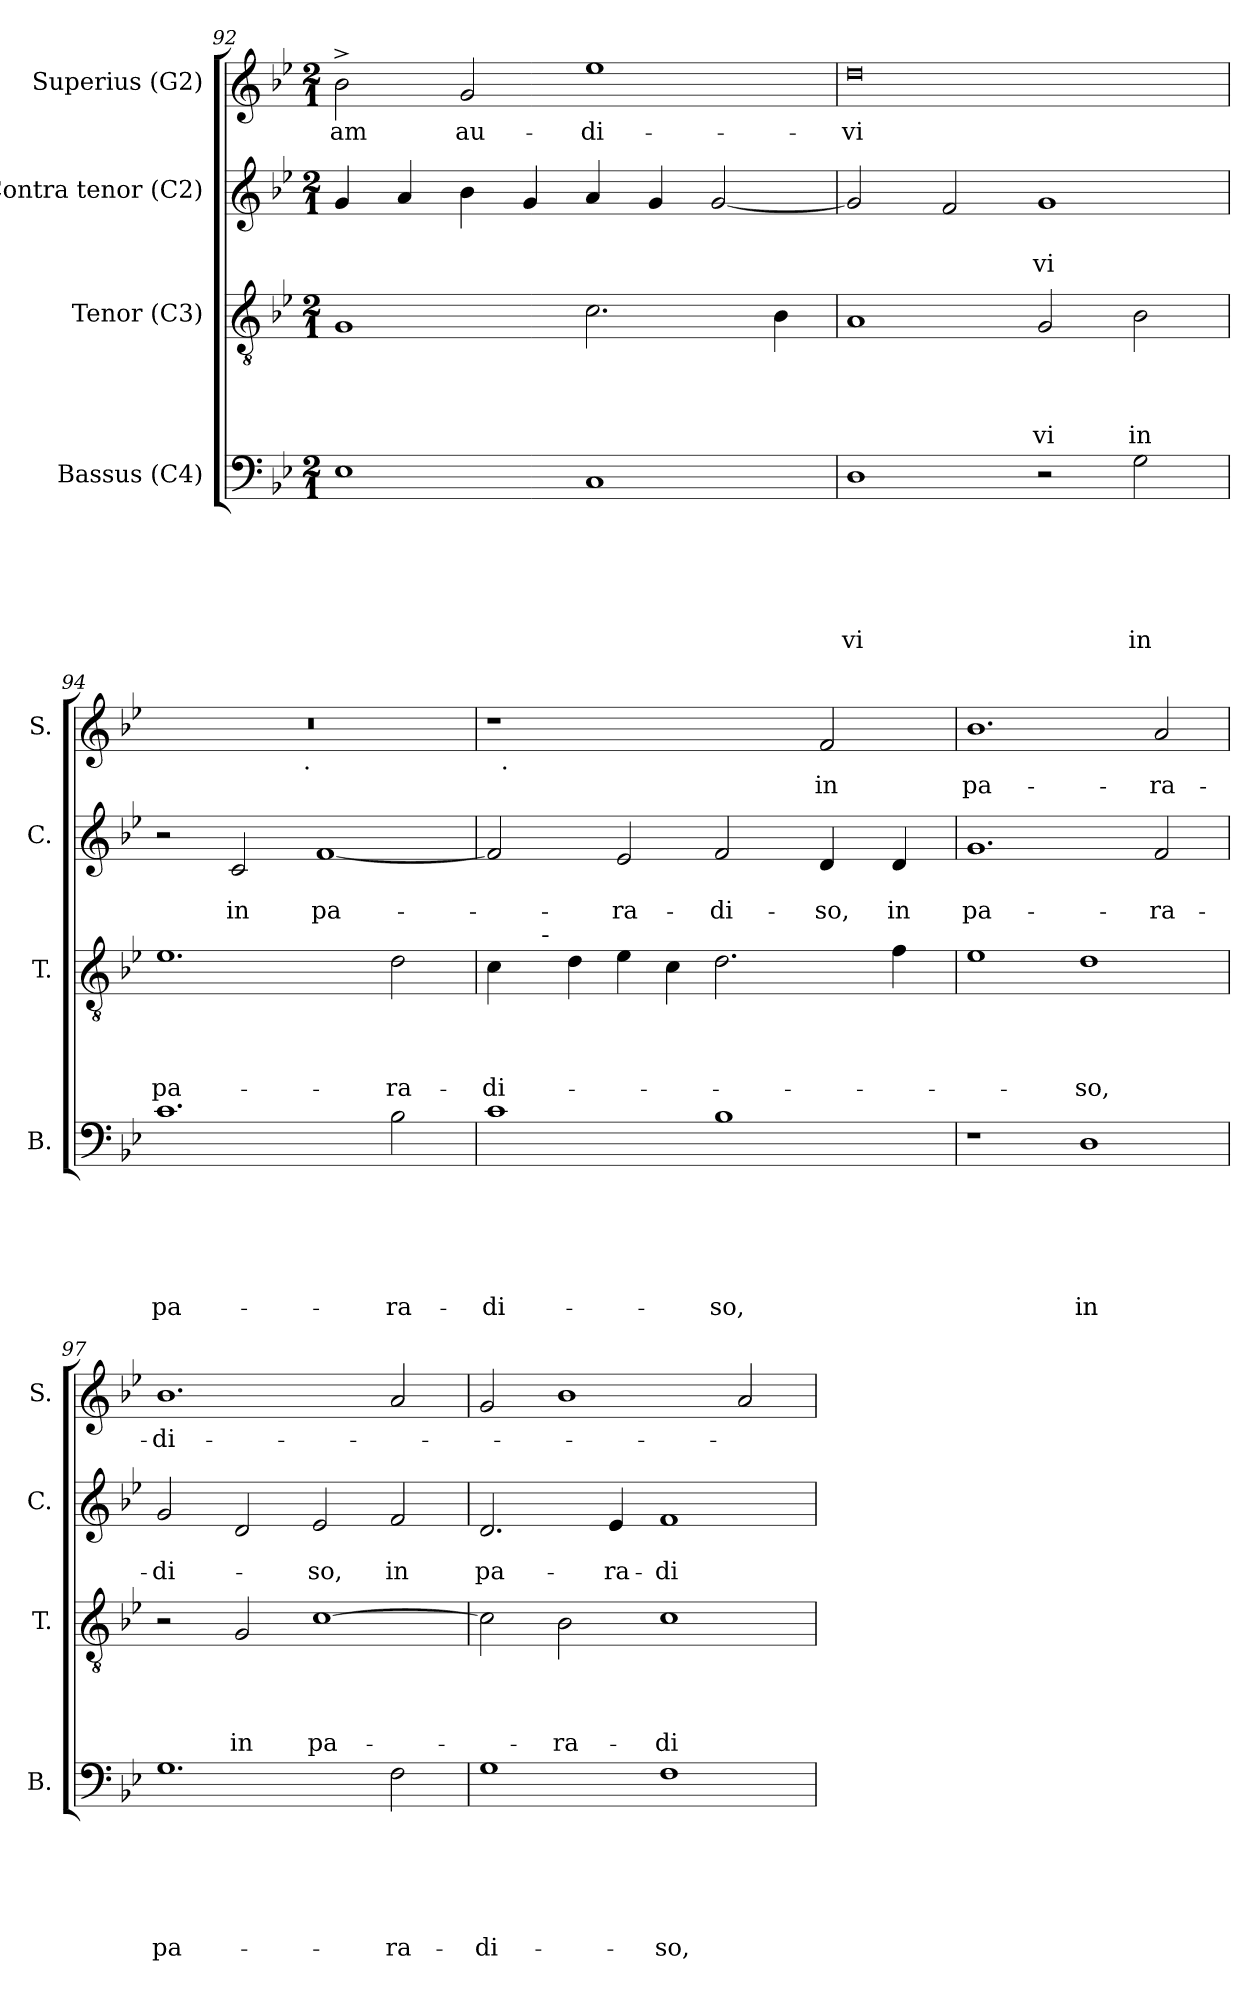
**kern	**text	**text	**text	**text	**text	**text	**kern	**text	**text	**text	**text	**kern	**text	**text	**kern	**text
*part4	*part4	*part4	*part4	*part4	*part4	*part4	*part3	*part3	*part3	*part3	*part3	*part2	*part2	*part2	*part1	*part1
*staff4	*staff4	*staff4	*staff4	*staff4	*staff4	*staff4	*staff3	*staff3	*staff3	*staff3	*staff3	*staff2	*staff2	*staff2	*staff1	*staff1
*I"Bassus (C4)	*	*	*	*	*	*	*I"Tenor (C3)	*	*	*	*	*I"Contra tenor (C2)	*	*	*I"Superius (G2)	*
*I'B.	*	*	*	*	*	*	*I'T.	*	*	*	*	*I'C.	*	*	*I'S.	*
*clefF4	*	*	*	*	*	*	*clefGv2	*	*	*	*	*clefG2	*	*	*clefG2	*
*k[b-e-]	*	*	*	*	*	*	*k[b-e-]	*	*	*	*	*k[b-e-]	*	*	*k[b-e-]	*
*B-:	*	*	*	*	*	*	*B-:	*	*	*	*	*B-:	*	*	*B-:	*
*M2/1	*	*	*	*	*	*	*M2/1	*	*	*	*	*M2/1	*	*	*M2/1	*
=92	=92	=92	=92	=92	=92	=92	=92	=92	=92	=92	=92	=92	=92	=92	=92	=92
!	!	!	!	!	!	!	!	!	!	!	!	!	!	!	!	!LO:LY:b
1E-	.	.	.	.	.	.	1G	.	.	.	.	4g/	.	.	2b-^>\	-am
.	.	.	.	.	.	.	.	.	.	.	.	4a/	.	.	.	.
!	!	!	!	!	!	!	!	!	!	!	!	!	!	!	!	!LO:LY:b
.	.	.	.	.	.	.	.	.	.	.	.	4b-\	.	.	2g/	au-
.	.	.	.	.	.	.	.	.	.	.	.	4g/	.	.	.	.
!	!	!	!	!	!	!	!	!	!	!	!	!	!	!	!	!LO:LY:b
1C	.	.	.	.	.	.	2.c\	.	.	.	.	4a/	.	.	1ee-	-di-
.	.	.	.	.	.	.	.	.	.	.	.	4g/	.	.	.	.
.	.	.	.	.	.	.	.	.	.	.	.	[<2g/	.	.	.	.
.	.	.	.	.	.	.	4B-\	.	.	.	.	.	.	.	.	.
=93	=93	=93	=93	=93	=93	=93	=93	=93	=93	=93	=93	=93	=93	=93	=93	=93
!	!	!	!	!	!	!LO:LY:b	!	!	!	!	!	!	!	!	!	!LO:LY:b:rj
1D	.	.	.	.	.	-vi	1A	.	.	.	.	2g/]	.	.	0dd	-vi
.	.	.	.	.	.	.	.	.	.	.	.	2f/	.	.	.	.
!	!	!	!	!	!	!	!	!	!	!	!LO:LY:b	!	!	!LO:LY:b	!	!
2r	.	.	.	.	.	.	2G/	.	.	.	-vi	1g	.	-vi	.	.
!	!	!	!	!	!	!LO:LY:b	!	!	!	!	!LO:LY:b	!	!	!	!	!
2G\	.	.	.	.	.	in	2B-\	.	.	.	in	.	.	.	.	.
=94	=94	=94	=94	=94	=94	=94	=94	=94	=94	=94	=94	=94	=94	=94	=94	=94
!	!	!	!	!	!	!LO:LY:b	!	!	!	!	!LO:LY:b	!	!	!	!	!
*	*	*	*	*	*	*	*	*	*	*	*	*	*	*	*^	*
1.c	.	.	.	.	.	pa-	1.e-	.	.	.	pa-	2r	.	.	0r	2ryy	.
!	!	!	!	!	!	!	!	!	!	!	!	!	!	!LO:LY:b	!	!	!
.	.	.	.	.	.	.	.	.	.	.	.	2c/	.	in	.	4...ryy	.
!	!	!	!	!	!	!	!	!	!	!	!	!	!	!	!	!LO:TX:b:t=.	!
.	.	.	.	.	.	.	.	.	.	.	.	.	.	.	.	1ryy	.
!	!	!	!	!	!	!	!	!	!	!	!	!	!	!LO:LY:b	!	!	!
.	.	.	.	.	.	.	.	.	.	.	.	[>1f	.	pa-	.	.	.
!	!	!	!	!	!	!LO:LY:b	!	!	!	!	!LO:LY:b	!	!	!	!	!	!
2B-\	.	.	.	.	.	-ra-	2d\	.	.	.	-ra-	.	.	.	.	.	.
.	.	.	.	.	.	.	.	.	.	.	.	.	.	.	.	32ryy	.
!!LO:PB:g=z	!!
=95	=95	=95	=95	=95	=95	=95	=95	=95	=95	=95	=95	=95	=95	=95	=95	=95	=95
!	!	!	!	!	!	!LO:LY:b	!	!	!	!	!LO:LY:b	!	!	!	!	!	!
*	*	*	*	*	*	*	*^	*	*	*	*	*	*	*	*	*	*
1c	.	.	.	.	.	-di-	4c\	8ryy	.	.	.	-di-	2f/]	.	.	1r	32ryy	.
!	!	!	!	!	!	!	!	!	!	!	!	!	!	!	!	!	!LO:TX:b:t=.	!
.	.	.	.	.	.	.	.	.	.	.	.	.	.	.	.	.	1ryy	.
.	.	.	.	.	.	.	.	32ryy	.	.	.	.	.	.	.	.	.	.
!	!	!	!	!	!	!	!	!LO:TX:a:t=-	!	!	!	!	!	!	!	!	!	!
.	.	.	.	.	.	.	.	1ryy	.	.	.	.	.	.	.	.	.	.
.	.	.	.	.	.	.	4d\	.	.	.	.	.	.	.	.	.	.	.
!	!	!	!	!	!	!	!	!	!	!	!	!	!	!	!LO:LY:b	!	!	!
.	.	.	.	.	.	.	4e-\	.	.	.	.	.	2e-/	.	-ra-	.	.	.
.	.	.	.	.	.	.	4c\	.	.	.	.	.	.	.	.	.	.	.
!	!	!	!	!	!	!LO:LY:b	!	!	!	!	!	!	!	!	!LO:LY:b	!	!	!
1B-	.	.	.	.	.	-so,	2.d\	.	.	.	.	.	2f/	.	-di-	2ryy	.	.
.	.	.	.	.	.	.	.	.	.	.	.	.	.	.	.	.	2ryy	.
.	.	.	.	.	.	.	.	2ryy	.	.	.	.	.	.	.	.	.	.
!	!	!	!	!	!	!	!	!	!	!	!	!	!	!	!LO:LY:b	!	!	!LO:LY:b
.	.	.	.	.	.	.	.	.	.	.	.	.	4d/	.	-so,	2f/	.	in
.	.	.	.	.	.	.	.	.	.	.	.	.	.	.	.	.	4...ryy	.
.	.	.	.	.	.	.	.	4ryy	.	.	.	.	.	.	.	.	.	.
!	!	!	!	!	!	!	!	!	!	!	!	!	!	!	!LO:LY:b	!	!	!
.	.	.	.	.	.	.	4f\	.	.	.	.	.	4d/	.	in	.	.	.
.	.	.	.	.	.	.	.	16.ryy	.	.	.	.	.	.	.	.	.	.
=96	=96	=96	=96	=96	=96	=96	=96	=96	=96	=96	=96	=96	=96	=96	=96	=96	=96	=96
!	!	!	!	!	!	!	!	!	!	!	!	!	!	!	!LO:LY:b	!	!	!LO:LY:b
*	*	*	*	*	*	*	*v	*v	*	*	*	*	*	*	*	*v	*v	*
1r	.	.	.	.	.	.	1e-	.	.	.	.	1.g	.	pa-	1.b-	pa-
!	!	!	!	!	!	!LO:LY:b	!	!	!	!	!LO:LY:b	!	!	!	!	!
1D	.	.	.	.	.	in	1d	.	.	.	-so,	.	.	.	.	.
!	!	!	!	!	!	!	!	!	!	!	!	!	!	!LO:LY:b	!	!LO:LY:b
.	.	.	.	.	.	.	.	.	.	.	.	2f/	.	-ra-	2a/	-ra-
=97	=97	=97	=97	=97	=97	=97	=97	=97	=97	=97	=97	=97	=97	=97	=97	=97
!	!	!	!	!	!	!LO:LY:b	!	!	!	!	!	!	!	!LO:LY:b	!	!LO:LY:b
1.G	.	.	.	.	.	pa-	2r	.	.	.	.	2g/	.	-di-	1.b-	-di-
!	!	!	!	!	!	!	!	!	!	!	!LO:LY:b	!	!	!	!	!
.	.	.	.	.	.	.	2G/	.	.	.	in	2d/	.	.	.	.
!	!	!	!	!	!	!	!	!	!	!	!LO:LY:b	!	!	!LO:LY:b	!	!
.	.	.	.	.	.	.	[>1c	.	.	.	pa-	2e-/	.	-so,	.	.
!	!	!	!	!	!	!LO:LY:b	!	!	!	!	!	!	!	!LO:LY:b	!	!
2F\	.	.	.	.	.	-ra-	.	.	.	.	.	2f/	.	in	2a/	.
=98	=98	=98	=98	=98	=98	=98	=98	=98	=98	=98	=98	=98	=98	=98	=98	=98
!	!	!	!	!	!	!LO:LY:b	!	!	!	!	!	!	!	!LO:LY:b	!	!
1G	.	.	.	.	.	-di-	2c\]	.	.	.	.	2.d/	.	pa-	2g/	.
!	!	!	!	!	!	!	!	!	!	!	!LO:LY:b	!	!	!	!	!
.	.	.	.	.	.	.	2B-\	.	.	.	-ra-	.	.	.	1b-	.
!	!	!	!	!	!	!	!	!	!	!	!	!	!	!LO:LY:b	!	!
.	.	.	.	.	.	.	.	.	.	.	.	4e-/	.	-ra-	.	.
!	!	!	!	!	!	!LO:LY:b	!	!	!	!	!LO:LY:b	!	!	!LO:LY:b	!	!
1F	.	.	.	.	.	-so,	1c	.	.	.	-di-	1f	.	-di-	.	.
.	.	.	.	.	.	.	.	.	.	.	.	.	.	.	2a/	.
=	=	=	=	=	=	=	=	=	=	=	=	=	=	=	=	=
*-	*-	*-	*-	*-	*-	*-	*-	*-	*-	*-	*-	*-	*-	*-	*-	*-
